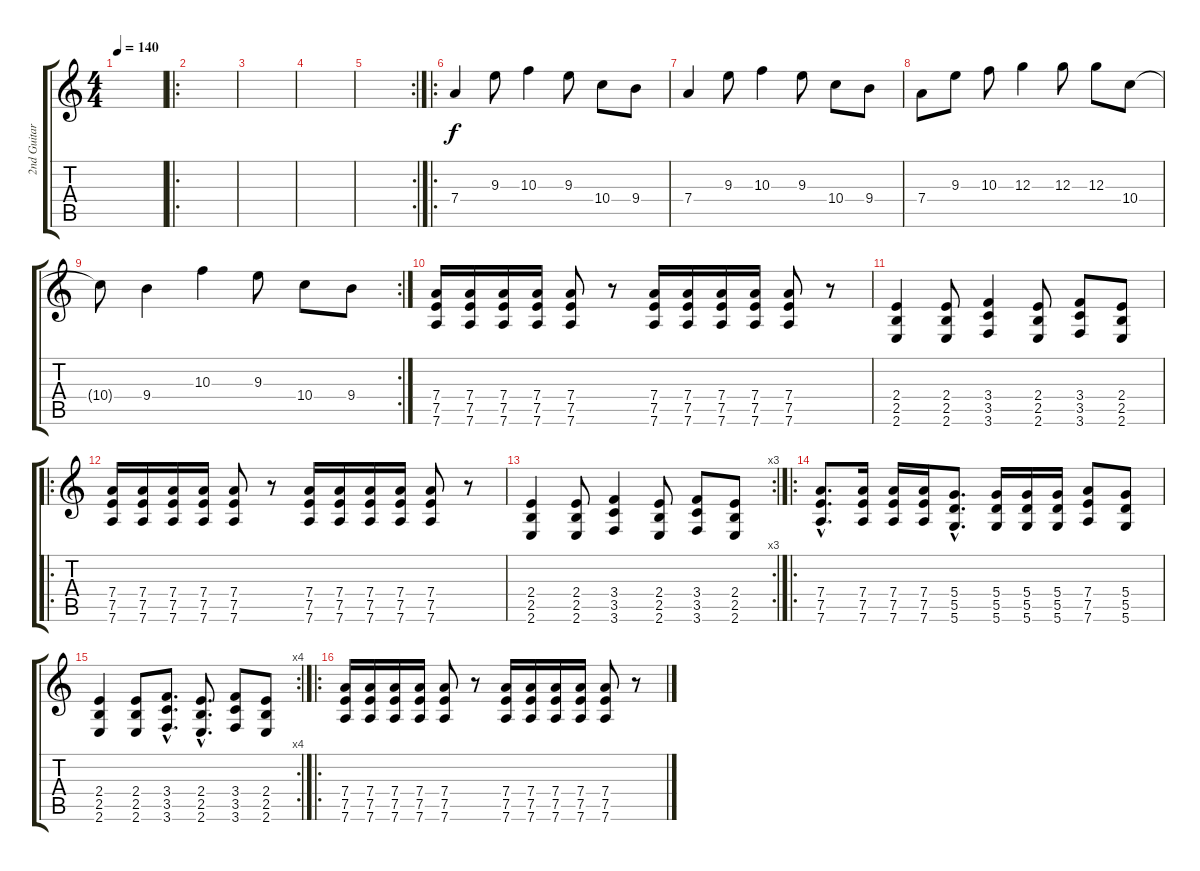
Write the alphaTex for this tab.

\track ("2nd Guitar" "2nd Guitar") {instrument distortionguitar}
\staff {score tabs}
\tuning (E4 B3 G3 D3 A2 D2) {hide}
\ts (4 4)
\tempo 140
\clef g2
\ks c
|
\ro
|
|
|
\rc 2
|
\ro
7.4.4 9.3.8 10.3.4 9.3.8 10.4.8 9.4.8 |
7.4.4 9.3.8 10.3.4 9.3.8 10.4.8 9.4.8 |
7.4.8 9.3.8 10.3.8 12.3.4 12.3.8 12.3.8 10.4.8 |
\rc 2
10.4{t}.8 9.4.4 10.3.4 9.3.8 10.4.8 9.4.8 |
(7.4 7.5 7.6).16 (7.4 7.5 7.6).16 (7.4 7.5 7.6).16 (7.4 7.5 7.6).16 (7.4 7.5 7.6).8 r.8 (7.4 7.5 7.6).16 (7.4 7.5 7.6).16 (7.4 7.5 7.6).16 (7.4 7.5 7.6).16 (7.4 7.5 7.6).8 r.8 |
(2.4 2.5 2.6).4 (2.4 2.5 2.6).8 (3.4 3.5 3.6).4 (2.4 2.5 2.6).8 (3.4 3.5 3.6).8 (2.4 2.5 2.6).8 |
\ro
(7.4 7.5 7.6).16 (7.4 7.5 7.6).16 (7.4 7.5 7.6).16 (7.4 7.5 7.6).16 (7.4 7.5 7.6).8 r.8 (7.4 7.5 7.6).16 (7.4 7.5 7.6).16 (7.4 7.5 7.6).16 (7.4 7.5 7.6).16 (7.4 7.5 7.6).8 r.8 |
\rc 3
(2.4 2.5 2.6).4 (2.4 2.5 2.6).8 (3.4 3.5 3.6).4 (2.4 2.5 2.6).8 (3.4 3.5 3.6).8 (2.4 2.5 2.6).8 |
\ro
(7.4{hac} 7.5{hac} 7.6{hac}).8{d} (7.4 7.5 7.6).16 (7.4 7.5 7.6).16 (7.4 7.5 7.6).16 (5.4{hac} 5.5{hac} 5.6{hac}).8{d} (5.4 5.5 5.6).16 (5.4 5.5 5.6).16 (5.4 5.5 5.6).16 (7.4 7.5 7.6).8 (5.4 5.5 5.6).8 |
\rc 4
(2.4 2.5 2.6).4 (2.4 2.5 2.6).8 (3.4{hac} 3.5{hac} 3.6{hac}).8{d} (2.4{hac} 2.5{hac} 2.6{hac}).8{d} (3.4 3.5 3.6).8 (2.4 2.5 2.6).8 |
\ro
(7.4 7.5 7.6).16 (7.4 7.5 7.6).16 (7.4 7.5 7.6).16 (7.4 7.5 7.6).16 (7.4 7.5 7.6).8 r.8 (7.4 7.5 7.6).16 (7.4 7.5 7.6).16 (7.4 7.5 7.6).16 (7.4 7.5 7.6).16 (7.4 7.5 7.6).8 r.8
